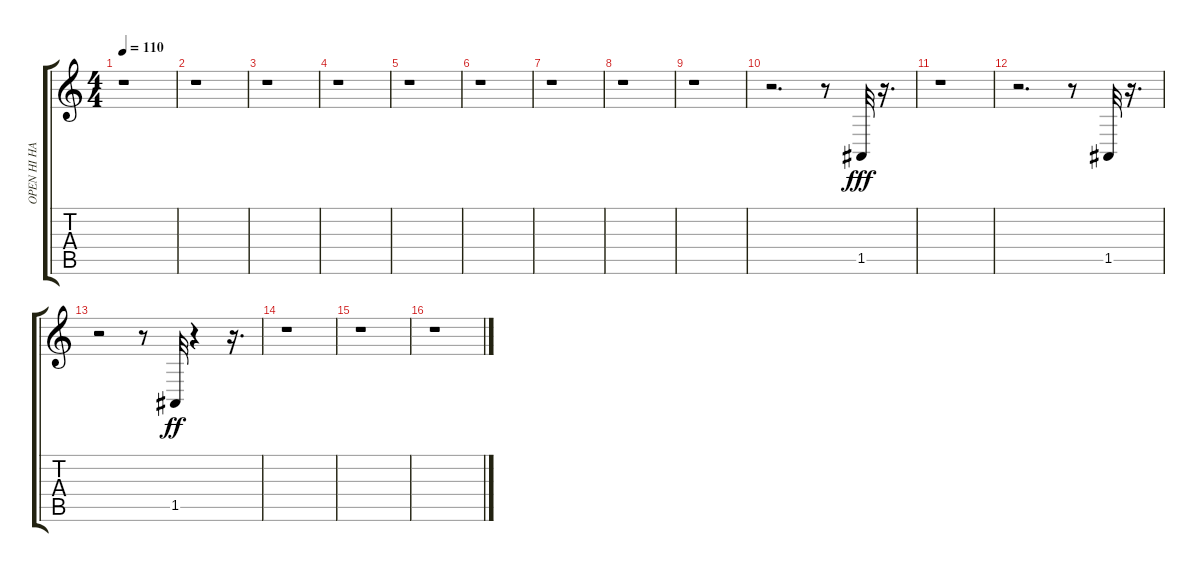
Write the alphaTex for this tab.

\track ("OPEN HI HAT" "OPEN HI HA") {solo instrument agogo}
\staff {score tabs}
\tuning (E4 B3 G3 D3 A2 E2) {hide}
\ts (4 4)
\tempo 110
\clef g2
\ks c
r.1{dy fff} |
r.1 |
r.1 |
r.1 |
r.1 |
r.1 |
r.1 |
r.1 |
r.1 |
r.2{d} r.8 1.5.32 r.16{d} |
r.1 |
r.2{d} r.8 1.5.32 r.16{d} |
r.2 r.8 1.5.32{dy ff} r.4 r.16{d} |
r.1 |
r.1 |
r.1
